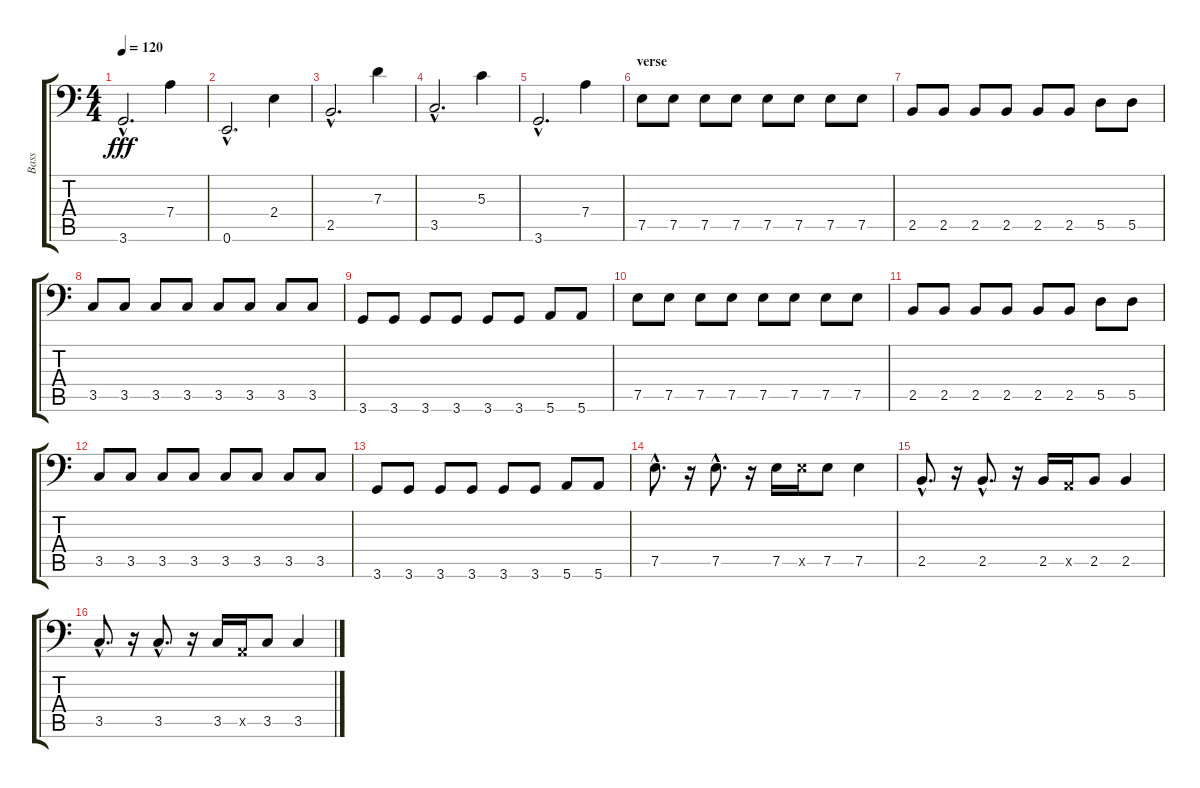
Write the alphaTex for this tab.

\track ("Bass" "Bass") {instrument electricbassfinger}
\staff {score tabs}
\tuning (E3 B2 G2 D2 A1 E1) {hide}
\ts (4 4)
\tempo 120
\clef f4
\ks c
3.6{hac}.2{d dy fff} 7.4.4 |
0.6{hac}.2{d} 2.4.4 |
2.5{hac}.2{d} 7.3.4 |
3.5{hac}.2{d} 5.3.4 |
3.6{hac}.2{d} 7.4.4 |
\section ("" "verse")
7.5.8 7.5.8 7.5.8 7.5.8 7.5.8 7.5.8 7.5.8 7.5.8 |
2.5.8 2.5.8 2.5.8 2.5.8 2.5.8 2.5.8 5.5.8 5.5.8 |
3.5.8 3.5.8 3.5.8 3.5.8 3.5.8 3.5.8 3.5.8 3.5.8 |
3.6.8 3.6.8 3.6.8 3.6.8 3.6.8 3.6.8 5.6.8 5.6.8 |
7.5.8 7.5.8 7.5.8 7.5.8 7.5.8 7.5.8 7.5.8 7.5.8 |
2.5.8 2.5.8 2.5.8 2.5.8 2.5.8 2.5.8 5.5.8 5.5.8 |
3.5.8 3.5.8 3.5.8 3.5.8 3.5.8 3.5.8 3.5.8 3.5.8 |
3.6.8 3.6.8 3.6.8 3.6.8 3.6.8 3.6.8 5.6.8 5.6.8 |
7.5{hac}.8{d} r.16 7.5{hac}.8{d} r.16 7.5.16 7.5{x}.16 7.5.8 7.5.4 |
2.5{hac}.8{d} r.16 2.5{hac}.8{d} r.16 2.5.16 0.5{x}.16 2.5.8 2.5.4 |
3.5{hac}.8{d} r.16 3.5{hac}.8{d} r.16 3.5.16 0.5{x}.16 3.5.8 3.5.4
